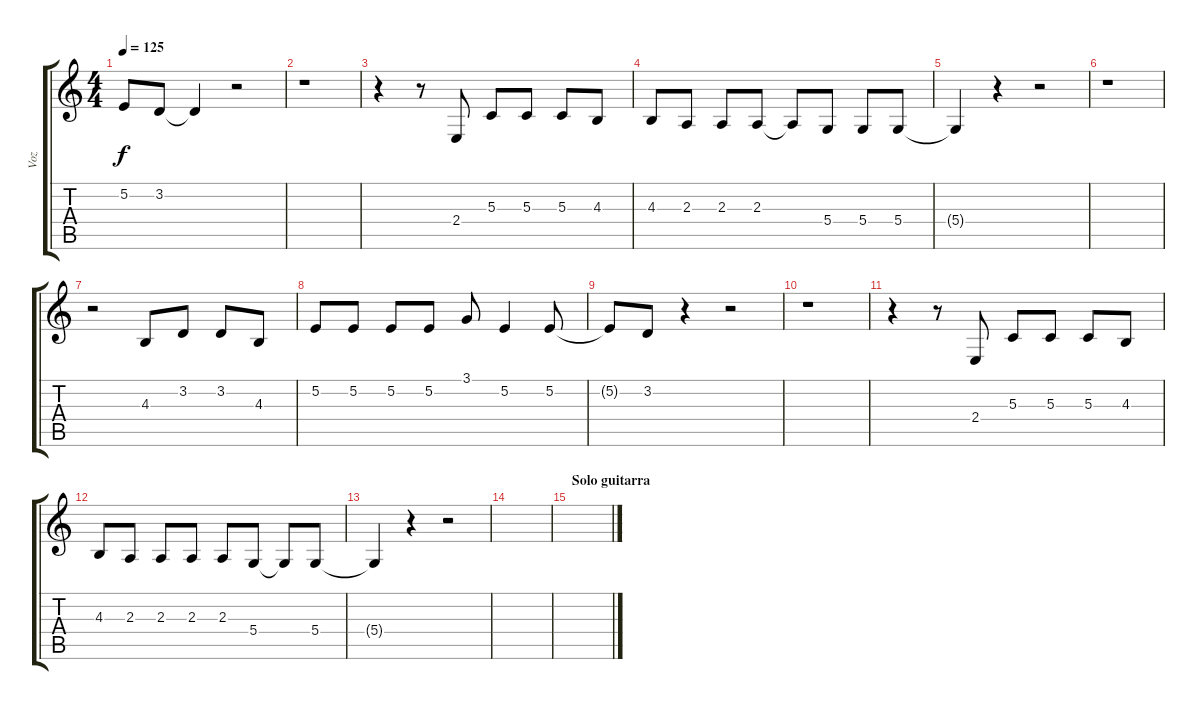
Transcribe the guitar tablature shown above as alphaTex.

\track ("Voz" "Voz") {instrument tuba}
\staff {score tabs}
\tuning (E4 B3 G3 D3 A2 E2) {hide}
\ts (4 4)
\tempo 125
\clef g2
\ks c
5.2{t}.8{dy f} 3.2.8 3.2{t}.4 r.2 |
r.1 |
r.4 r.8 2.4.8 5.3.8 5.3.8 5.3.8 4.3.8 |
4.3.8 2.3.8 2.3.8 2.3.8 2.3{t}.8 5.4.8 5.4.8 5.4.8 |
5.4{t}.4 r.4 r.2 |
r.1 |
r.2 4.3.8 3.2.8 3.2.8 4.3.8 |
5.2.8 5.2.8 5.2.8 5.2.8 3.1.8 5.2.4 5.2.8 |
5.2{t}.8 3.2.8 r.4 r.2 |
r.1 |
r.4 r.8 2.4.8 5.3.8 5.3.8 5.3.8 4.3.8 |
4.3.8 2.3.8 2.3.8 2.3.8 2.3.8 5.4.8 5.4{t}.8 5.4.8 |
5.4{t}.4 r.4 r.2 |
|
\section ("" "Solo guitarra")
